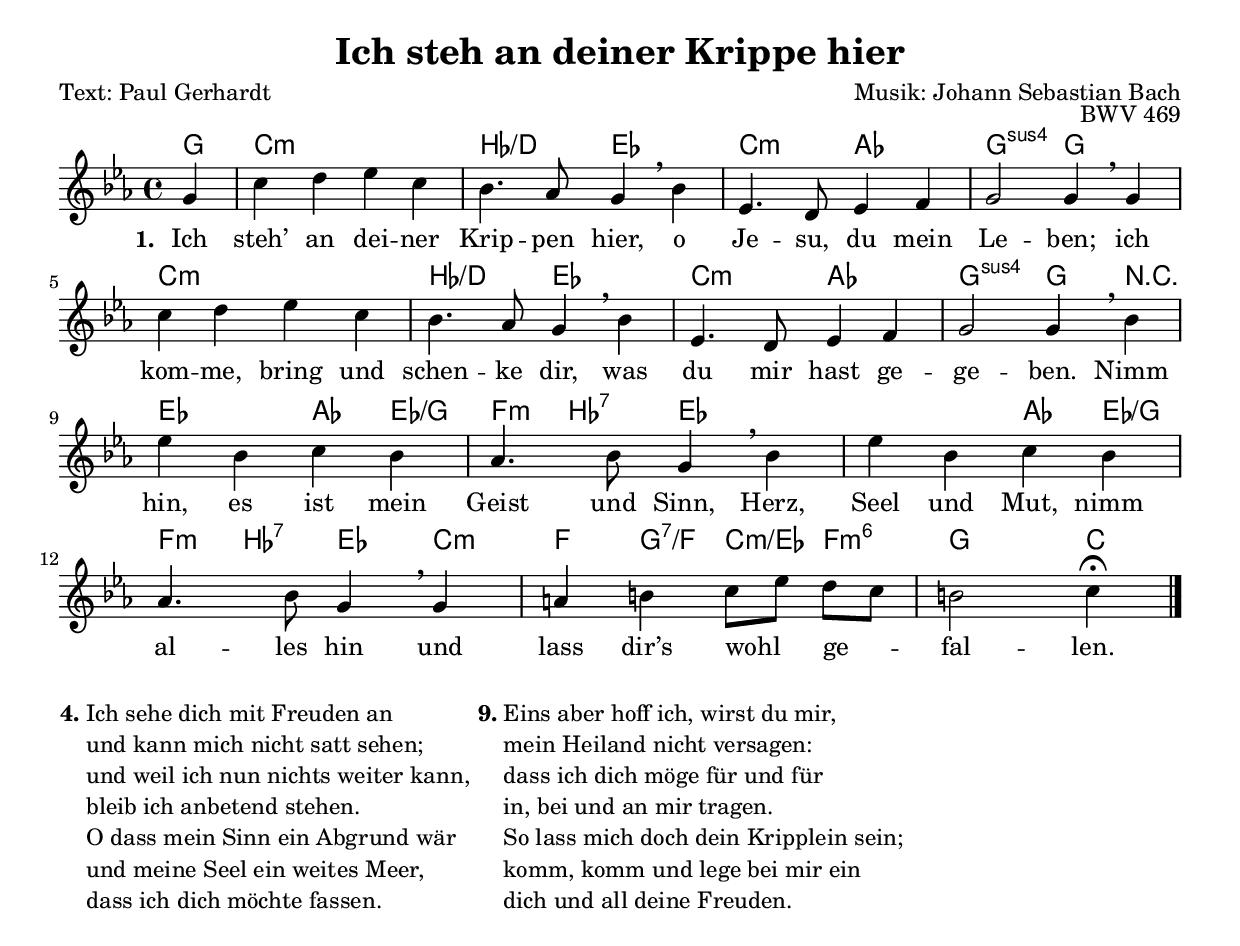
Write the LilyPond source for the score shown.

\version "2.12.3"


\include "deutsch.ly"
\include "default.ly"

  \header {
    title = "Ich steh an deiner Krippe hier"
    composer = "Musik: Johann Sebastian Bach"
    poet = "Text: Paul Gerhardt"
    opus = "BWV 469"
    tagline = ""
  }


Melodie = \relative c'' {
  \partial 4
  g4
  c d es c
  b4. as8 g4 \breathe b
  es,4. d8 es4 f
  g2 g4 \breathe g
  c d es c
  b4. as8 g4 \breathe b
  es,4. d8 es4 f
  g2 g4 \breathe b
  es b c b
  as4. b8 g4 \breathe b
  es b c b
  as4. b8 g4 \breathe g
  a h c8[ es] d[ c]
  %\set Timing.measurePosition = #(ly:make-moment 1 4)
  h2 c4\fermata
  \bar "|."
}

choraltextone = \lyricmode {
  \set stanza = #"1. "
  Ich steh’ an dei -- ner Krip -- pen hier,
  o Je -- su, du mein Le -- ben;
  ich kom -- me, bring und schen -- ke dir,
  was du mir hast ge -- ge -- ben.
  Nimm hin, es ist mein Geist und Sinn,
  Herz, Seel und Mut, nimm al -- les hin
  und lass dir’s wohl ge -- fal -- len.
}

choraltextfour = \lyricmode {
  \set stanza = #"4. "
  Ich se -- he dich mit Freu -- den an
  und kann mich nicht satt se -- hen;
  und weil ich nun nichts wei -- ter kann,
  bleib ich an -- be -- tend ste -- hen.
  O dass mein Sinn ein Ab -- grund wär
  und mei -- ne Seel ein wei -- tes Meer,
  dass ich dich möch -- te fas -- sen.
}

choraltextnine = \lyricmode {
  \set stanza = #"9. "
  Eins a -- ber hoff ich, wirst du mir,
  mein Hei -- land nicht ver -- sa -- gen:
  dass ich dich mö -- ge für und für
  in, bei und an mir tra -- gen.
  So lass mich doch dein Kripp -- lein sein;
  komm, komm und le -- ge bei mir ein
  dich und all dei -- ne Freu -- den.
}

Akkorde= \chordmode {
\set chordChanges = ##t
g4 c1:m b2/d es
c:m as
g:sus4 g
c1:m b2/d es
c:m as
g:sus4 g4 r
es2 as4 es/g
f:m b:7 es2
es as4 es/g
f:m b:7 es c:m
f g:7/f c:m/es f:m6
g2 c4
}




\score{
  <<
    \new ChordNames {\Akkorde}
    \new Voice = "Melodie" {
      \autoBeamOff
      \clef violin
      \key c \minor
      \time 4/4
      \Melodie \bar "|."
    }
    \new Lyrics = Strophe \lyricsto Melodie \choraltextone
    %\new Lyrics = Strophe \lyricsto Melodie \choraltextfour
    %\new Lyrics = Strophe \lyricsto Melodie \choraltextnine
  >>
  %\midi{}
}


\markup {
  \hspace #0.1
  \column {
    \line {
      \bold "4."
      \column {
        "Ich sehe dich mit Freuden an"
  "und kann mich nicht satt sehen;"
  "und weil ich nun nichts weiter kann,"
  "bleib ich anbetend stehen."
  "O dass mein Sinn ein Abgrund wär"
  "und meine Seel ein weites Meer,"
  "dass ich dich möchte fassen."       
      }
    }
    \hspace #0.1
    
  }
  
  \hspace #0.1
  \column {
    \line {
      \bold "9."
      \column {
        "Eins aber hoff ich, wirst du mir,"
  "mein Heiland nicht versagen:"
  "dass ich dich möge für und für"
  "in, bei und an mir tragen."
  "So lass mich doch dein Kripplein sein;"
  "komm, komm und lege bei mir ein"
  "dich und all deine Freuden."
      }
    }
  }
  \hspace #0.1
}

